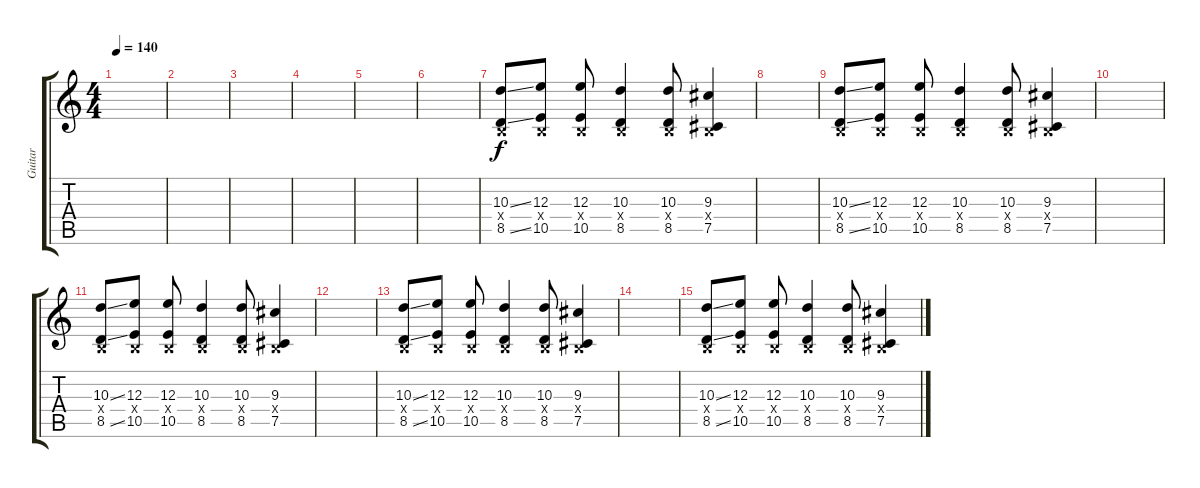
\track ("Guitar" "Guitar") {instrument distortionguitar}
\staff {score tabs}
\tuning (Db4 Ab3 E3 B2 Gb2 B1) {hide}
\ts (4 4)
\tempo 140
\clef g2
\ks c
|
|
|
|
|
|
(10.3{ss} 0.4{x} 8.5{ss}).8 (12.3 0.4{x} 10.5).8 (12.3 0.4{x} 10.5).8 (10.3 0.4{x} 8.5).4 (10.3 0.4{x} 8.5).8 (9.3 0.4{x} 7.5).4 |
|
(10.3{ss} 0.4{x} 8.5{ss}).8 (12.3 0.4{x} 10.5).8 (12.3 0.4{x} 10.5).8 (10.3 0.4{x} 8.5).4 (10.3 0.4{x} 8.5).8 (9.3 0.4{x} 7.5).4 |
|
(10.3{ss} 0.4{x} 8.5{ss}).8 (12.3 0.4{x} 10.5).8 (12.3 0.4{x} 10.5).8 (10.3 0.4{x} 8.5).4 (10.3 0.4{x} 8.5).8 (9.3 0.4{x} 7.5).4 |
|
(10.3{ss} 0.4{x} 8.5{ss}).8 (12.3 0.4{x} 10.5).8 (12.3 0.4{x} 10.5).8 (10.3 0.4{x} 8.5).4 (10.3 0.4{x} 8.5).8 (9.3 0.4{x} 7.5).4 |
|
(10.3{ss} 0.4{x} 8.5{ss}).8 (12.3 0.4{x} 10.5).8 (12.3 0.4{x} 10.5).8 (10.3 0.4{x} 8.5).4 (10.3 0.4{x} 8.5).8 (9.3 0.4{x} 7.5).4
